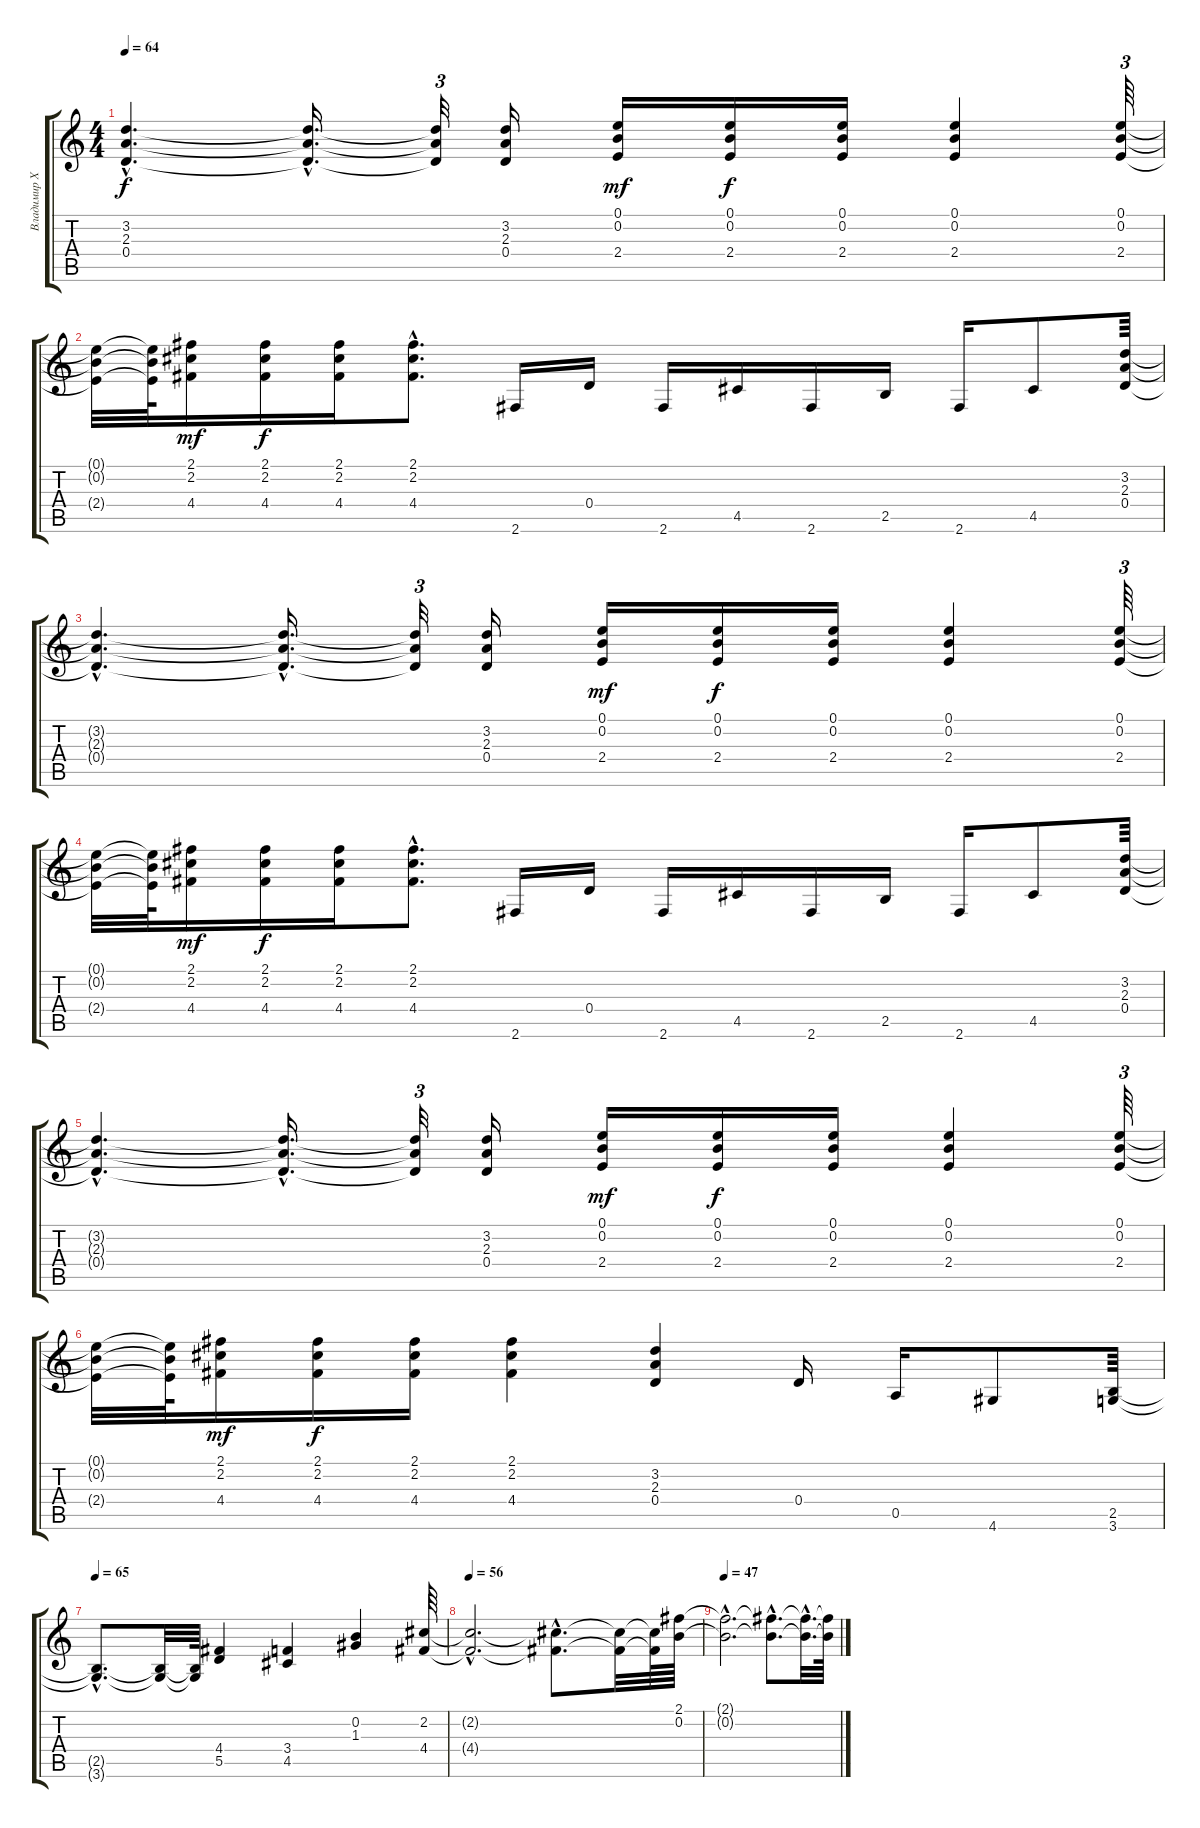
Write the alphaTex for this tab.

\track ("Владимир Холстинин" "Владимир Х") {instrument overdrivenguitar}
\staff {score tabs}
\tuning (E4 B3 G3 D3 A2 E2) {hide}
\ts (4 4)
\tempo 64
\clef g2
\ks c
(3.2{hac t} 2.3{hac t} 0.4{hac t}).4{d dy f} (3.2{hac t} 2.3{hac t} 0.4{hac t}).16{d} (3.2{t} 2.3{t} 0.4{t}).32{tu (3 2)} (3.2 2.3 0.4).16 (0.1 0.2 2.4).16{dy mf} (0.1 0.2 2.4).16{dy f} (0.1 0.2 2.4).16 (0.1 0.2 2.4).4 (0.1 0.2 2.4).64{tu (3 2)} |
(0.1{t} 0.2{t} 2.4{t}).32 (0.1{t} 0.2{t} 2.4{t}).64 (2.1 2.2 4.4).16{dy mf} (2.1 2.2 4.4).16{dy f} (2.1 2.2 4.4).16 (2.1{hac} 2.2{hac} 4.4{hac}).8{d} 2.6.16 0.4.16 2.6.16 4.5.16 2.6.16 2.5.16 2.6.16 4.5.8 (3.2 2.3 0.4).64{volume 13 balance 8 instrument distortionguitar} |
(3.2{hac t} 2.3{hac t} 0.4{hac t}).4{d} (3.2{hac t} 2.3{hac t} 0.4{hac t}).16{d} (3.2{t} 2.3{t} 0.4{t}).32{tu (3 2)} (3.2 2.3 0.4).16 (0.1 0.2 2.4).16{dy mf} (0.1 0.2 2.4).16{dy f} (0.1 0.2 2.4).16 (0.1 0.2 2.4).4 (0.1 0.2 2.4).64{tu (3 2)} |
(0.1{t} 0.2{t} 2.4{t}).32 (0.1{t} 0.2{t} 2.4{t}).64 (2.1 2.2 4.4).16{dy mf} (2.1 2.2 4.4).16{dy f} (2.1 2.2 4.4).16 (2.1{hac} 2.2{hac} 4.4{hac}).8{d} 2.6.16 0.4.16 2.6.16 4.5.16 2.6.16 2.5.16 2.6.16 4.5.8 (3.2 2.3 0.4).64 |
(3.2{hac t} 2.3{hac t} 0.4{hac t}).4{d} (3.2{hac t} 2.3{hac t} 0.4{hac t}).16{d} (3.2{t} 2.3{t} 0.4{t}).32{tu (3 2)} (3.2 2.3 0.4).16 (0.1 0.2 2.4).16{dy mf} (0.1 0.2 2.4).16{dy f} (0.1 0.2 2.4).16 (0.1 0.2 2.4).4 (0.1 0.2 2.4).64{tu (3 2)} |
(0.1{t} 0.2{t} 2.4{t}).32 (0.1{t} 0.2{t} 2.4{t}).64 (2.1 2.2 4.4).16{dy mf} (2.1 2.2 4.4).16{dy f} (2.1 2.2 4.4).16 (2.1 2.2 4.4).4 (3.2 2.3 0.4).4 0.4.16 0.5.16 4.6.8 (2.5 3.6).64 |
\tempo 65
(2.5{hac t} 3.6{hac t}).8{d} (2.5{t} 3.6{t}).32 (2.5{t} 3.6{t}).64 (4.4 5.5).4 (3.4 4.5).4 (0.2 1.3).4 (2.2 4.4).64 |
\tempo 56
(2.2{hac t} 4.4{hac t}).2{d} (2.2{hac t} 4.4{hac t}).8{d} (2.2{t} 4.4{t}).32 (2.2{t} 4.4{t}).64 (2.1 0.2).64 |
\tempo 47
(2.1{hac t} 0.2{hac t}).2{d} (2.1{hac t} 0.2{hac t}).8{d} (2.1{hac t} 0.2{hac t}).32{d} (2.1{t} 0.2{t}).64
